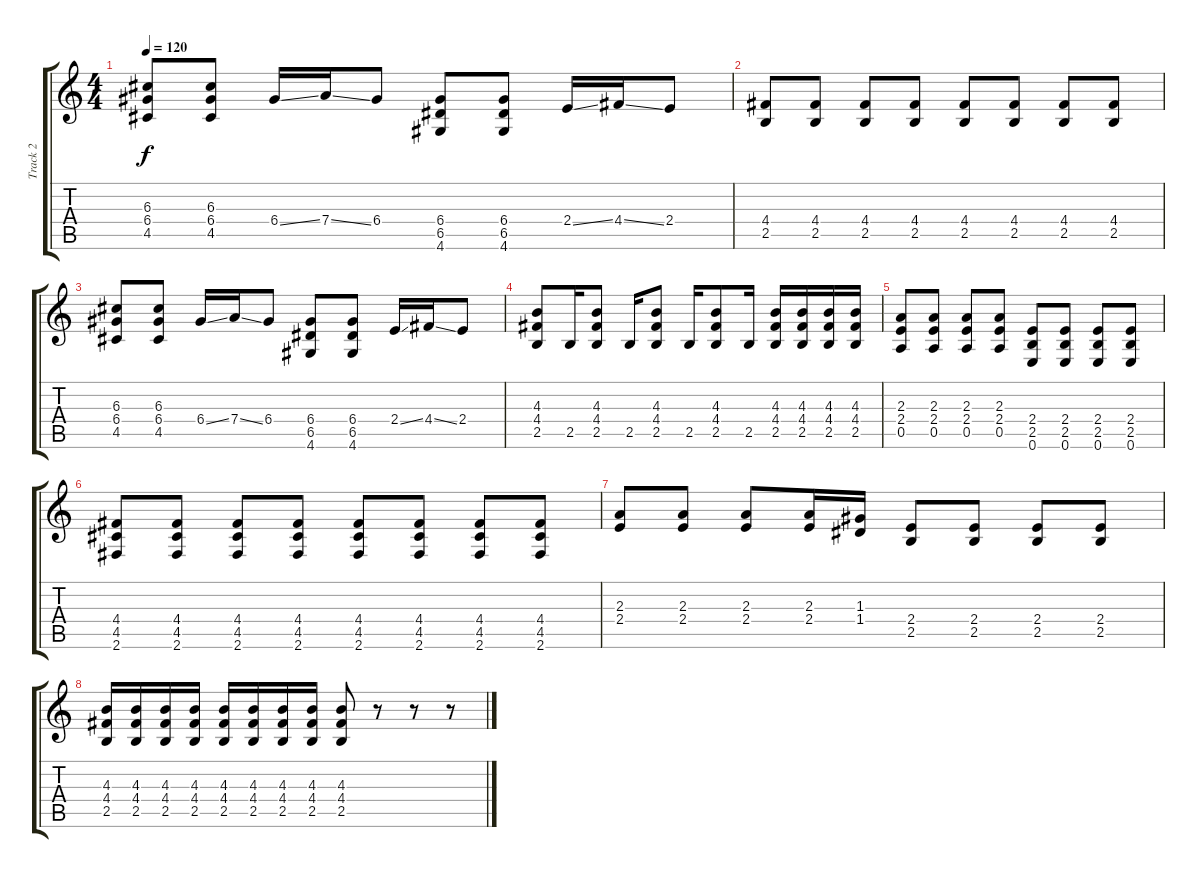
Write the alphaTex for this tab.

\track ("Track 2" "Track 2") {instrument distortionguitar}
\staff {score tabs}
\tuning (E4 B3 G3 D3 A2 E2) {hide}
\ts (4 4)
\tempo 120
\clef g2
\ks c
(6.3 6.4 4.5).8{dy f} (6.3 6.4 4.5).8 6.4{ss}.16 7.4{ss}.16 6.4.8 (6.4 6.5 4.6).8 (6.4 6.5 4.6).8 2.4{ss}.16 4.4{ss}.16 2.4.8 |
(4.4 2.5).8 (4.4 2.5).8 (4.4 2.5).8 (4.4 2.5).8 (4.4 2.5).8 (4.4 2.5).8 (4.4 2.5).8 (4.4 2.5).8 |
(6.3 6.4 4.5).8 (6.3 6.4 4.5).8 6.4{ss}.16 7.4{ss}.16 6.4.8 (6.4 6.5 4.6).8 (6.4 6.5 4.6).8 2.4{ss}.16 4.4{ss}.16 2.4.8 |
(4.3 4.4 2.5).8 2.5.16 (4.3 4.4 2.5).8 2.5.16 (4.3 4.4 2.5).8 2.5.16 (4.3 4.4 2.5).8 2.5.16 (4.3 4.4 2.5).16 (4.3 4.4 2.5).16 (4.3 4.4 2.5).16 (4.3 4.4 2.5).16 |
(2.3 2.4 0.5).8 (2.3 2.4 0.5).8 (2.3 2.4 0.5).8 (2.3 2.4 0.5).8 (2.4 2.5 0.6).8 (2.4 2.5 0.6).8 (2.4 2.5 0.6).8 (2.4 2.5 0.6).8 |
(4.4 4.5 2.6).8 (4.4 4.5 2.6).8 (4.4 4.5 2.6).8 (4.4 4.5 2.6).8 (4.4 4.5 2.6).8 (4.4 4.5 2.6).8 (4.4 4.5 2.6).8 (4.4 4.5 2.6).8 |
(2.3 2.4).8 (2.3 2.4).8 (2.3 2.4).8 (2.3 2.4).16 (1.3 1.4).16 (2.4 2.5).8 (2.4 2.5).8 (2.4 2.5).8 (2.4 2.5).8 |
(4.3 4.4 2.5).16 (4.3 4.4 2.5).16 (4.3 4.4 2.5).16 (4.3 4.4 2.5).16 (4.3 4.4 2.5).16 (4.3 4.4 2.5).16 (4.3 4.4 2.5).16 (4.3 4.4 2.5).16 (4.3 4.4 2.5).8 r.8 r.8 r.8
